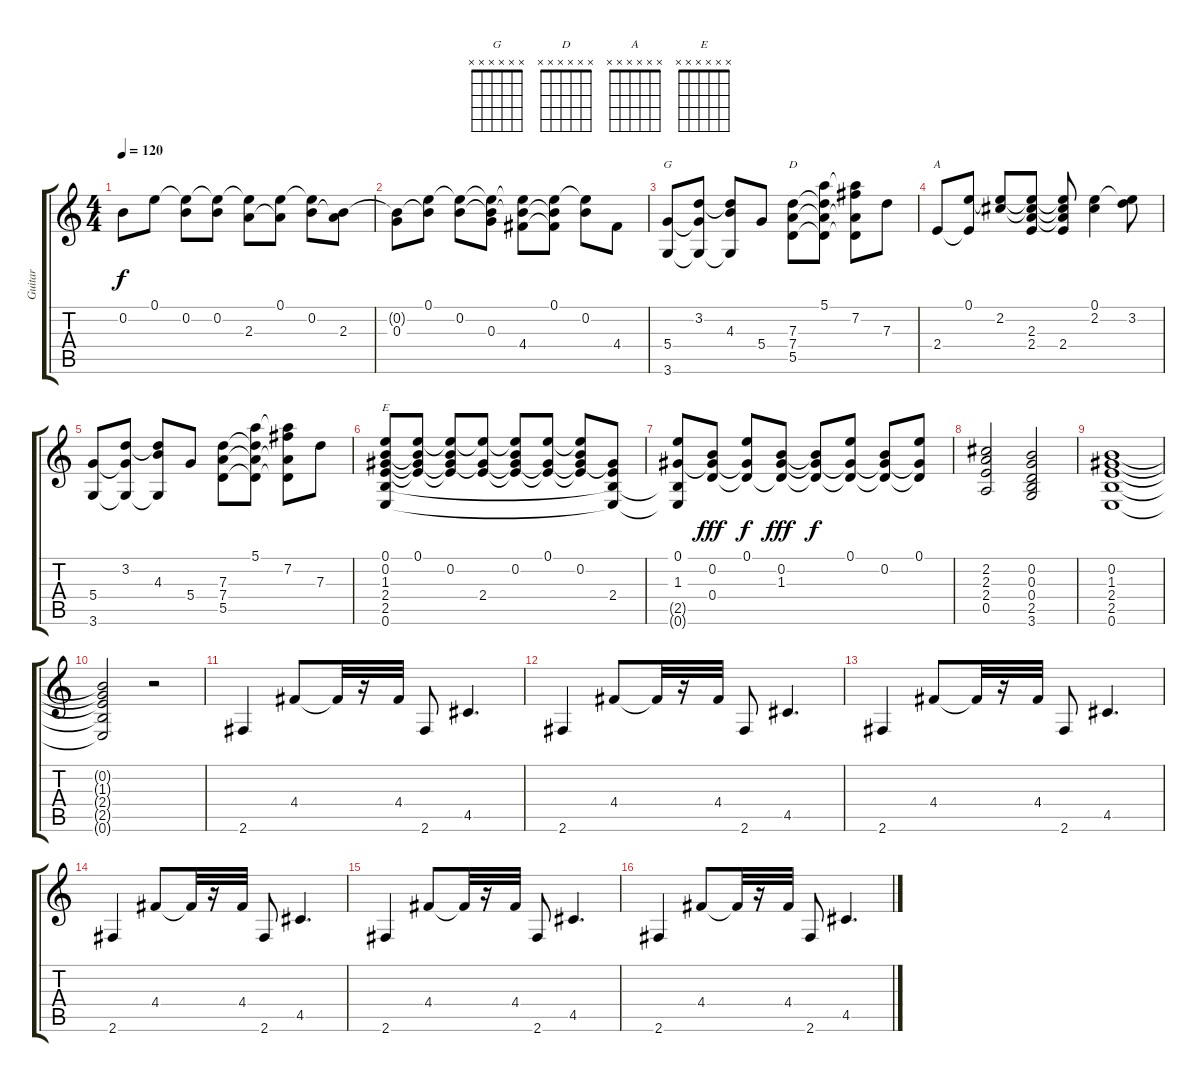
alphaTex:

\track ("Guitar" "Guitar") {instrument electricguitarjazz}
\staff {score tabs}
\tuning (E4 B3 G3 D3 A2 E2) {hide}
\chord ("G" x x x x x x)
\chord ("D" x x x x x x)
\chord ("A" x x x x x x)
\chord ("E" x x x x x x)
\ts (4 4)
\tempo 120
\clef g2
\ks c
0.2.8{dy f} 0.1.8 (0.1{t} 0.2).8 (0.1{t} 0.2).8 (0.1{t} 2.3).8 (0.1 2.3{t}).8 (0.1{t} 0.2).8 (0.2{t} 2.3).8 |
(0.2{t} 0.3).8 (0.1 0.2{t}).8 (0.1{t} 0.2).8 (0.1{t} 0.2{t} 0.3).8 (0.1{t} 0.2{t} 4.4).8 (0.1 0.2{t} 4.4{t}).8 (0.1{t} 0.2).8 4.4.8 |
(5.4 3.6).8{ch "G"} (3.2 5.4{t} 3.6{t}).8 (3.2{t} 4.3 3.6{t}).8 5.4.8 (7.3 7.4 5.5).8{ch "D"} (5.1 7.3{t} 7.4{t} 5.5{t}).8 (5.1{t} 7.2 7.4{t} 5.5{t}).8 7.3.8 |
2.4.8{ch "A"} (0.1 2.4{t}).8 (0.1{t} 2.2).8 (0.1{t} 2.2{t} 2.3 2.4).8 (0.1{t} 2.2{t} 2.3{t} 2.4).8 (0.1 2.2).4 (0.1{t} 3.2).8 |
(5.4 3.6).8 (3.2 5.4{t} 3.6{t}).8 (3.2{t} 4.3 3.6{t}).8 5.4.8 (7.3 7.4 5.5).8 (5.1 7.3{t} 7.4{t} 5.5{t}).8 (5.1{t} 7.2 7.4{t} 5.5{t}).8 7.3.8 |
(0.1 0.2 1.3 2.4 2.5 0.6).8{ch "E"} (0.1 0.2{t} 1.3{t} 2.4{t}).8 (0.1{t} 0.2 1.3{t} 2.4{t}).8 (0.1{t} 1.3{t} 2.4).8 (0.1{t} 0.2 1.3{t} 2.4{t}).8 (0.1 1.3{t} 2.4{t}).8 (0.1{t} 0.2 1.3{t} 2.4{t}).8 (1.3{t} 2.4 2.5{t} 0.6{t}).8 |
(0.1 1.3 2.5{t} 0.6{t}).8 (0.2 1.3{t} 0.4).8{dy fff} (0.1 1.3{t} 0.4{t}).8{dy f} (0.2 1.3 0.4{t}).8{dy fff} (0.2{t} 1.3{t} 0.4{t}).8{dy f} (0.1 1.3{t} 0.4{t}).8 (0.2 1.3{t} 0.4{t}).8 (0.1 1.3{t} 0.4{t}).8 |
(2.2 2.3 2.4 0.5).2 (0.2 0.3 0.4 2.5 3.6).2 |
(0.2 1.3 2.4 2.5 0.6).1 |
(0.2{t} 1.3{t} 2.4{t} 2.5{t} 0.6{t}).2 r.2 |
2.6.4 4.4.8 4.4{t}.32 r.16 4.4.32 2.6.8 4.5.4{d} |
2.6.4 4.4.8 4.4{t}.32 r.16 4.4.32 2.6.8 4.5.4{d} |
2.6.4 4.4.8 4.4{t}.32 r.16 4.4.32 2.6.8 4.5.4{d} |
2.6.4 4.4.8 4.4{t}.32 r.16 4.4.32 2.6.8 4.5.4{d} |
2.6.4 4.4.8 4.4{t}.32 r.16 4.4.32 2.6.8 4.5.4{d} |
2.6.4 4.4.8 4.4{t}.32 r.16 4.4.32 2.6.8 4.5.4{d}
